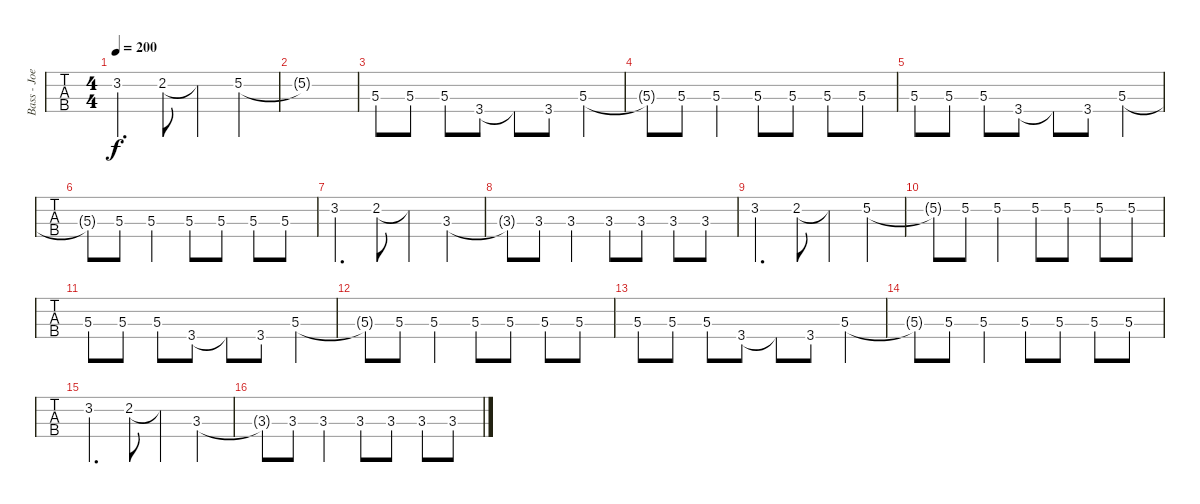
\track ("Bass - Joe Principe" "Bass - Joe") {instrument electricbassfinger}
\staff {tabs}
\tuning (Gb2 Db2 Ab1 Eb1) {hide}
\ts (4 4)
\tempo 200
\clef f4
\ks c
3.2.4{d dy f} 2.2.8 2.2{t}.4 5.2.4 |
5.2{t}.1 |
5.3.8 5.3.8 5.3.8 3.4.8 3.4{t}.8 3.4.8 5.3.4 |
5.3{t}.8 5.3.8 5.3.4 5.3.8 5.3.8 5.3.8 5.3.8 |
5.3.8 5.3.8 5.3.8 3.4.8 3.4{t}.8 3.4.8 5.3.4 |
5.3{t}.8 5.3.8 5.3.4 5.3.8 5.3.8 5.3.8 5.3.8 |
3.2.4{d} 2.2.8 2.2{t}.4 3.3.4 |
3.3{t}.8 3.3.8 3.3.4 3.3.8 3.3.8 3.3.8 3.3.8 |
3.2.4{d} 2.2.8 2.2{t}.4 5.2.4 |
5.2{t}.8 5.2.8 5.2.4 5.2.8 5.2.8 5.2.8 5.2.8 |
5.3.8 5.3.8 5.3.8 3.4.8 3.4{t}.8 3.4.8 5.3.4 |
5.3{t}.8 5.3.8 5.3.4 5.3.8 5.3.8 5.3.8 5.3.8 |
5.3.8 5.3.8 5.3.8 3.4.8 3.4{t}.8 3.4.8 5.3.4 |
5.3{t}.8 5.3.8 5.3.4 5.3.8 5.3.8 5.3.8 5.3.8 |
3.2.4{d} 2.2.8 2.2{t}.4 3.3.4 |
3.3{t}.8 3.3.8 3.3.4 3.3.8 3.3.8 3.3.8 3.3.8
